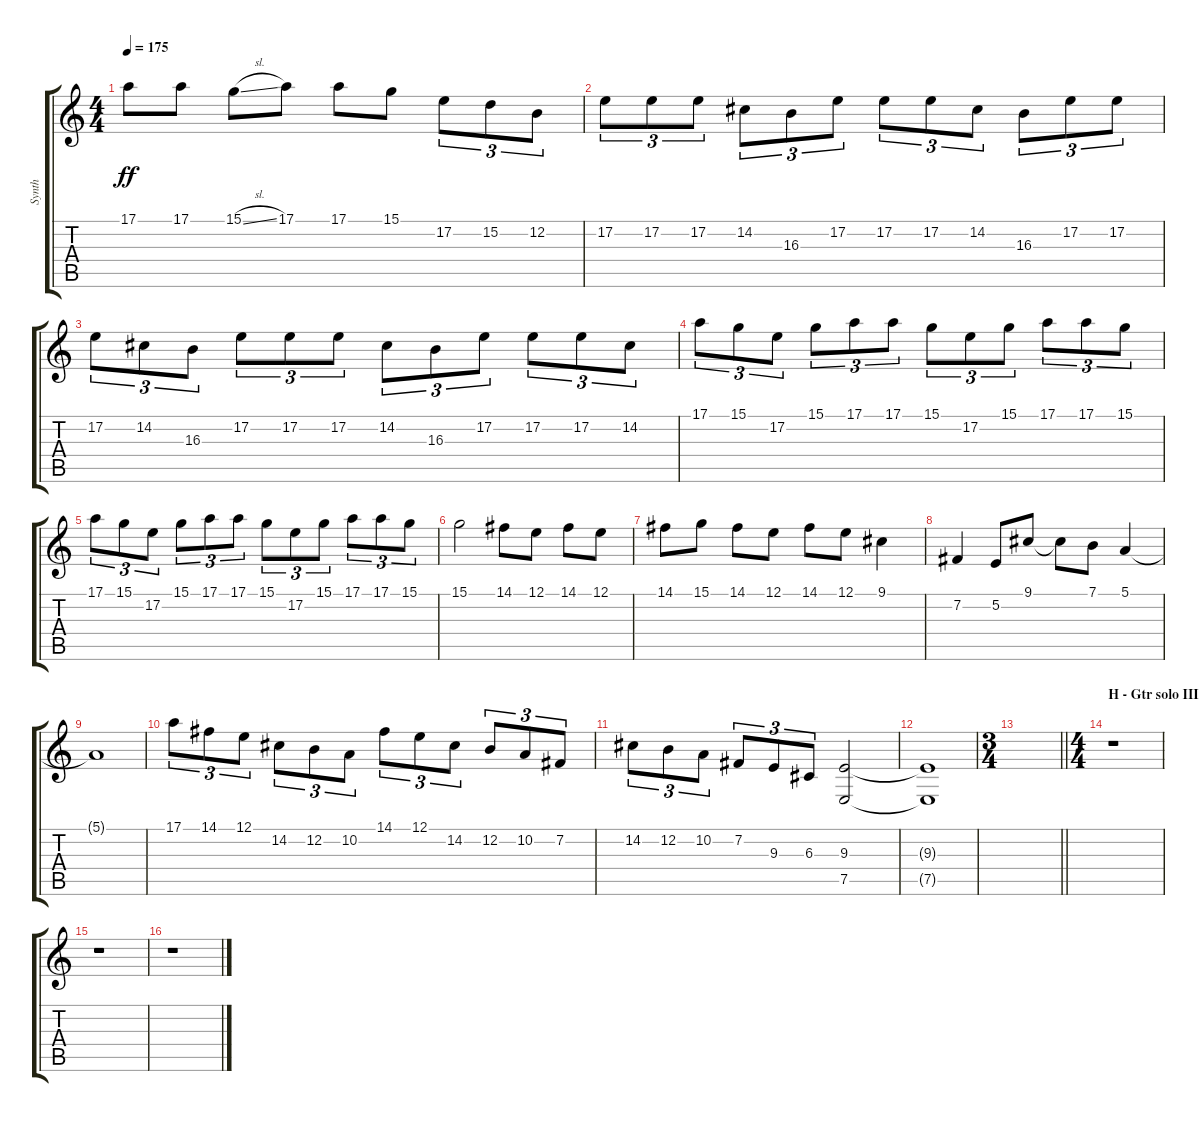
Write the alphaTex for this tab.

\track ("Synth" "Synth") {instrument lead2sawtooth}
\staff {score tabs}
\tuning (E4 B3 G3 D3 A2 E2) {hide}
\ts (4 4)
\tempo 175
\clef g2
\ks c
17.1.8{dy ff} 17.1.8 15.1{sl}.8 17.1.8 17.1.8 15.1.8 17.2.8{tu (3 2)} 15.2.8{tu (3 2)} 12.2.8{tu (3 2)} |
17.2.8{tu (3 2)} 17.2.8{tu (3 2)} 17.2.8{tu (3 2)} 14.2.8{tu (3 2)} 16.3.8{tu (3 2)} 17.2.8{tu (3 2)} 17.2.8{tu (3 2)} 17.2.8{tu (3 2)} 14.2.8{tu (3 2)} 16.3.8{tu (3 2)} 17.2.8{tu (3 2)} 17.2.8{tu (3 2)} |
17.2.8{tu (3 2)} 14.2.8{tu (3 2)} 16.3.8{tu (3 2)} 17.2.8{tu (3 2)} 17.2.8{tu (3 2)} 17.2.8{tu (3 2)} 14.2.8{tu (3 2)} 16.3.8{tu (3 2)} 17.2.8{tu (3 2)} 17.2.8{tu (3 2)} 17.2.8{tu (3 2)} 14.2.8{tu (3 2)} |
17.1.8{tu (3 2)} 15.1.8{tu (3 2)} 17.2.8{tu (3 2)} 15.1.8{tu (3 2)} 17.1.8{tu (3 2)} 17.1.8{tu (3 2)} 15.1.8{tu (3 2)} 17.2.8{tu (3 2)} 15.1.8{tu (3 2)} 17.1.8{tu (3 2)} 17.1.8{tu (3 2)} 15.1.8{tu (3 2)} |
17.1.8{tu (3 2)} 15.1.8{tu (3 2)} 17.2.8{tu (3 2)} 15.1.8{tu (3 2)} 17.1.8{tu (3 2)} 17.1.8{tu (3 2)} 15.1.8{tu (3 2)} 17.2.8{tu (3 2)} 15.1.8{tu (3 2)} 17.1.8{tu (3 2)} 17.1.8{tu (3 2)} 15.1.8{tu (3 2)} |
15.1.2 14.1.8 12.1.8 14.1.8 12.1.8 |
14.1.8 15.1.8 14.1.8 12.1.8 14.1.8 12.1.8 9.1.4 |
7.2.4 5.2.8 9.1.8 9.1{t}.8 7.1.8 5.1.4 |
5.1{t}.1 |
17.1.8{tu (3 2)} 14.1.8{tu (3 2)} 12.1.8{tu (3 2)} 14.2.8{tu (3 2)} 12.2.8{tu (3 2)} 10.2.8{tu (3 2)} 14.1.8{tu (3 2)} 12.1.8{tu (3 2)} 14.2.8{tu (3 2)} 12.2.8{tu (3 2)} 10.2.8{tu (3 2)} 7.2.8{tu (3 2)} |
14.2.8{tu (3 2)} 12.2.8{tu (3 2)} 10.2.8{tu (3 2)} 7.2.8{tu (3 2)} 9.3.8{tu (3 2)} 6.3.8{tu (3 2)} (9.3 7.5).2 |
(9.3{t} 7.5{t}).1 |
\ts (3 4)
\barLineRight lightlight
|
\ts (4 4)
\section ("" "H - Gtr solo III")
r.1 |
r.1 |
r.1
